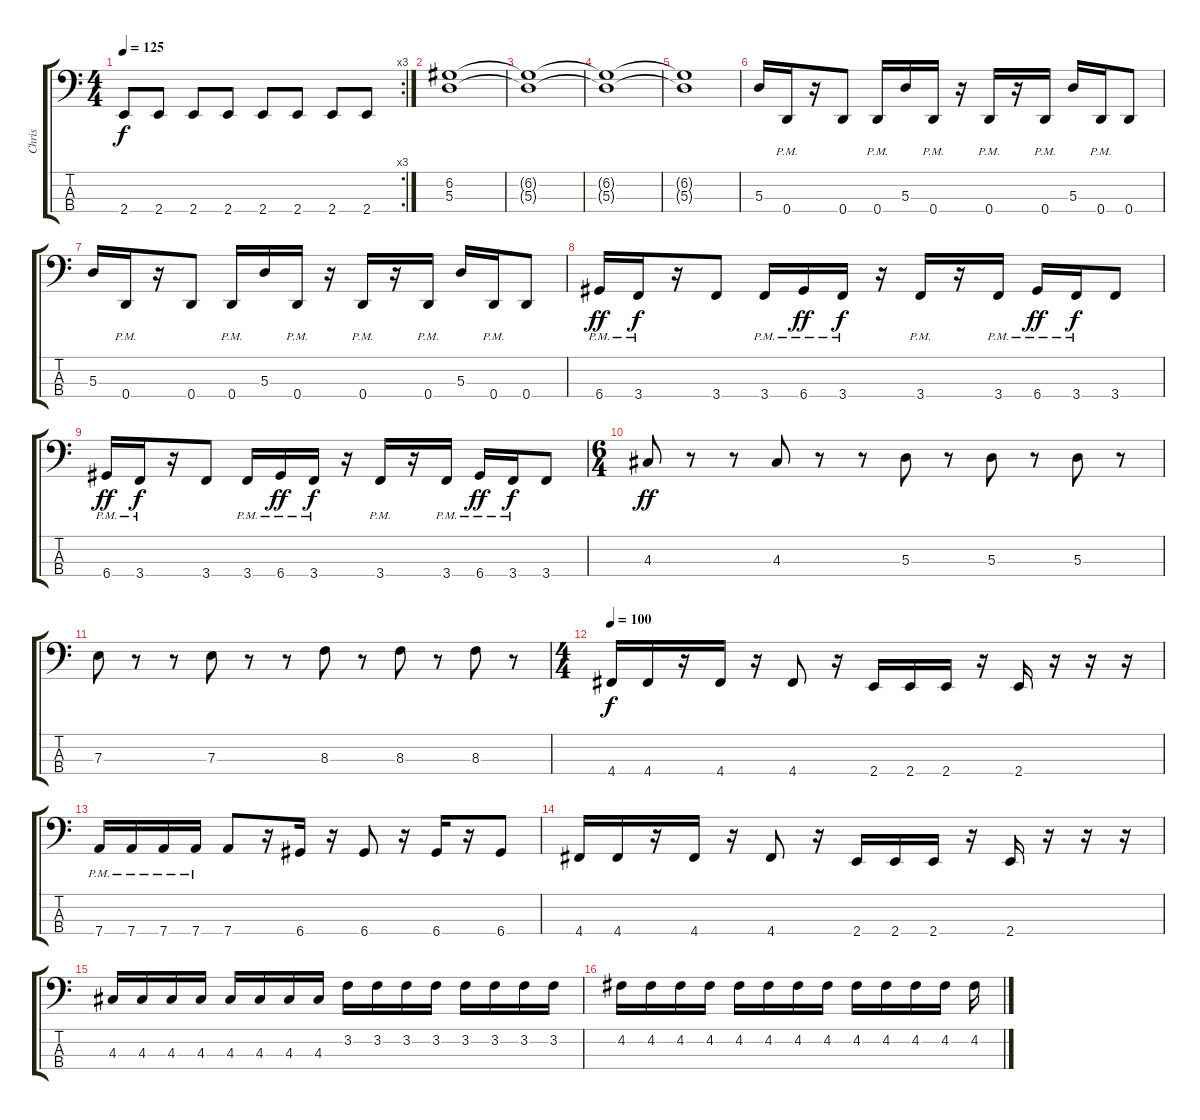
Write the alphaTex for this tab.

\track ("Chris" "Chris") {instrument electricbasspick}
\staff {score tabs}
\tuning (G2 D2 A1 D1) {hide}
\rc 3
\ts (4 4)
\tempo 125
\clef f4
\ks c
2.4.8{dy f} 2.4.8 2.4.8 2.4.8 2.4.8 2.4.8 2.4.8 2.4.8 |
(6.2 5.3).1 |
(6.2{t} 5.3{t}).1 |
(6.2{t} 5.3{t}).1 |
(6.2{t} 5.3{t}).1 |
5.3.16 0.4{pm}.16 r.16 0.4.8 0.4{pm}.16 5.3.16 0.4{pm}.16 r.16 0.4{pm}.16 r.16 0.4{pm}.16 5.3.16 0.4{pm}.16 0.4.8 |
5.3.16 0.4{pm}.16 r.16 0.4.8 0.4{pm}.16 5.3.16 0.4{pm}.16 r.16 0.4{pm}.16 r.16 0.4{pm}.16 5.3.16 0.4{pm}.16 0.4.8 |
6.4{pm}.16{dy ff} 3.4{pm}.16{dy f} r.16 3.4.8 3.4{pm}.16 6.4{pm}.16{dy ff} 3.4{pm}.16{dy f} r.16 3.4{pm}.16 r.16 3.4{pm}.16 6.4{pm}.16{dy ff} 3.4{pm}.16{dy f} 3.4.8 |
6.4{pm}.16{dy ff} 3.4{pm}.16{dy f} r.16 3.4.8 3.4{pm}.16 6.4{pm}.16{dy ff} 3.4{pm}.16{dy f} r.16 3.4{pm}.16 r.16 3.4{pm}.16 6.4{pm}.16{dy ff} 3.4{pm}.16{dy f} 3.4.8 |
\ts (6 4)
4.3.8{dy ff} r.8 r.8 4.3.8 r.8 r.8 5.3.8 r.8 5.3.8 r.8 5.3.8 r.8 |
7.3.8 r.8 r.8 7.3.8 r.8 r.8 8.3.8 r.8 8.3.8 r.8 8.3.8 r.8 |
\ts (4 4)
\tempo 100
4.4.16{dy f} 4.4.16 r.16 4.4.16 r.16 4.4.8 r.16 2.4.16 2.4.16 2.4.16 r.16 2.4.16 r.16 r.16 r.16 |
7.4{pm}.16 7.4{pm}.16 7.4{pm}.16 7.4{pm}.16 7.4.8 r.16 6.4.16 r.16 6.4.8 r.16 6.4.16 r.16 6.4.8 |
4.4.16 4.4.16 r.16 4.4.16 r.16 4.4.8 r.16 2.4.16 2.4.16 2.4.16 r.16 2.4.16 r.16 r.16 r.16 |
4.3.16 4.3.16 4.3.16 4.3.16 4.3.16 4.3.16 4.3.16 4.3.16 3.2.16 3.2.16 3.2.16 3.2.16 3.2.16 3.2.16 3.2.16 3.2.16 |
4.2.16 4.2.16 4.2.16 4.2.16 4.2.16 4.2.16 4.2.16 4.2.16 4.2.16 4.2.16 4.2.16 4.2.16 4.2.16
